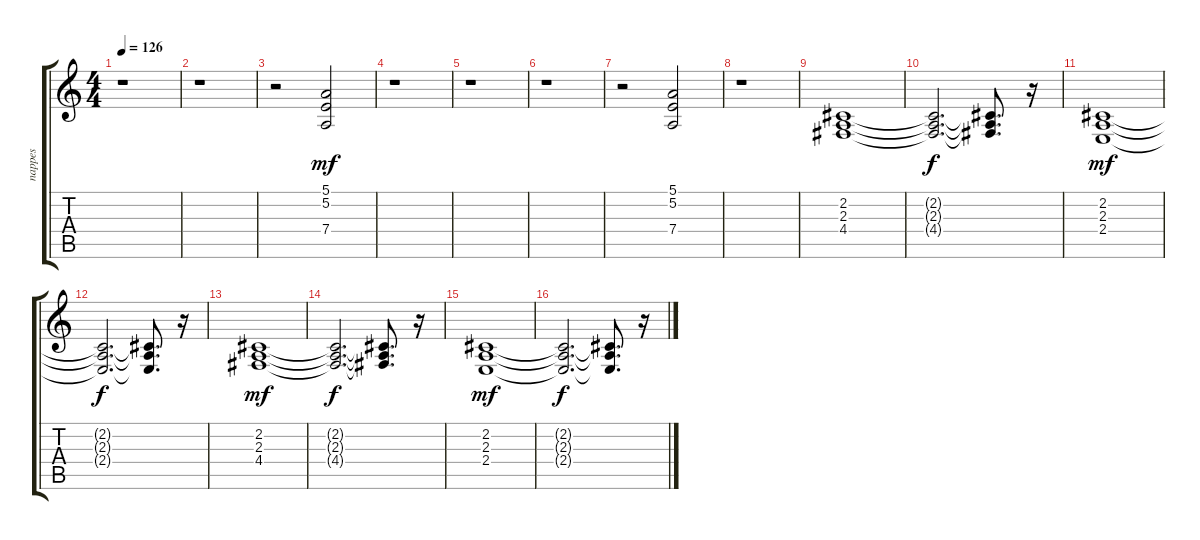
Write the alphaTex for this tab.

\track ("nappes" "nappes") {instrument pad3polysynth}
\staff {score tabs}
\tuning (E4 B3 G3 D3 A2 E2) {hide}
\ts (4 4)
\tempo 126
\clef g2
\ks c
r.1{dy f} |
r.1 |
r.2 (5.1 5.2 7.4).2{dy mf} |
r.1 |
r.1 |
r.1 |
r.2 (5.1 5.2 7.4).2 |
r.1 |
(2.2 2.3 4.4).1 |
(2.2{t} 2.3{t} 4.4{t}).2{d dy f} (2.2{t} 2.3{t} 4.4{t}).8{d} r.16 |
(2.2 2.3 2.4).1{dy mf} |
(2.2{t} 2.3{t} 2.4{t}).2{d dy f} (2.2{t} 2.3{t} 2.4{t}).8{d} r.16 |
(2.2 2.3 4.4).1{dy mf} |
(2.2{t} 2.3{t} 4.4{t}).2{d dy f} (2.2{t} 2.3{t} 4.4{t}).8{d} r.16 |
(2.2 2.3 2.4).1{dy mf} |
(2.2{t} 2.3{t} 2.4{t}).2{d dy f} (2.2{t} 2.3{t} 2.4{t}).8{d} r.16
